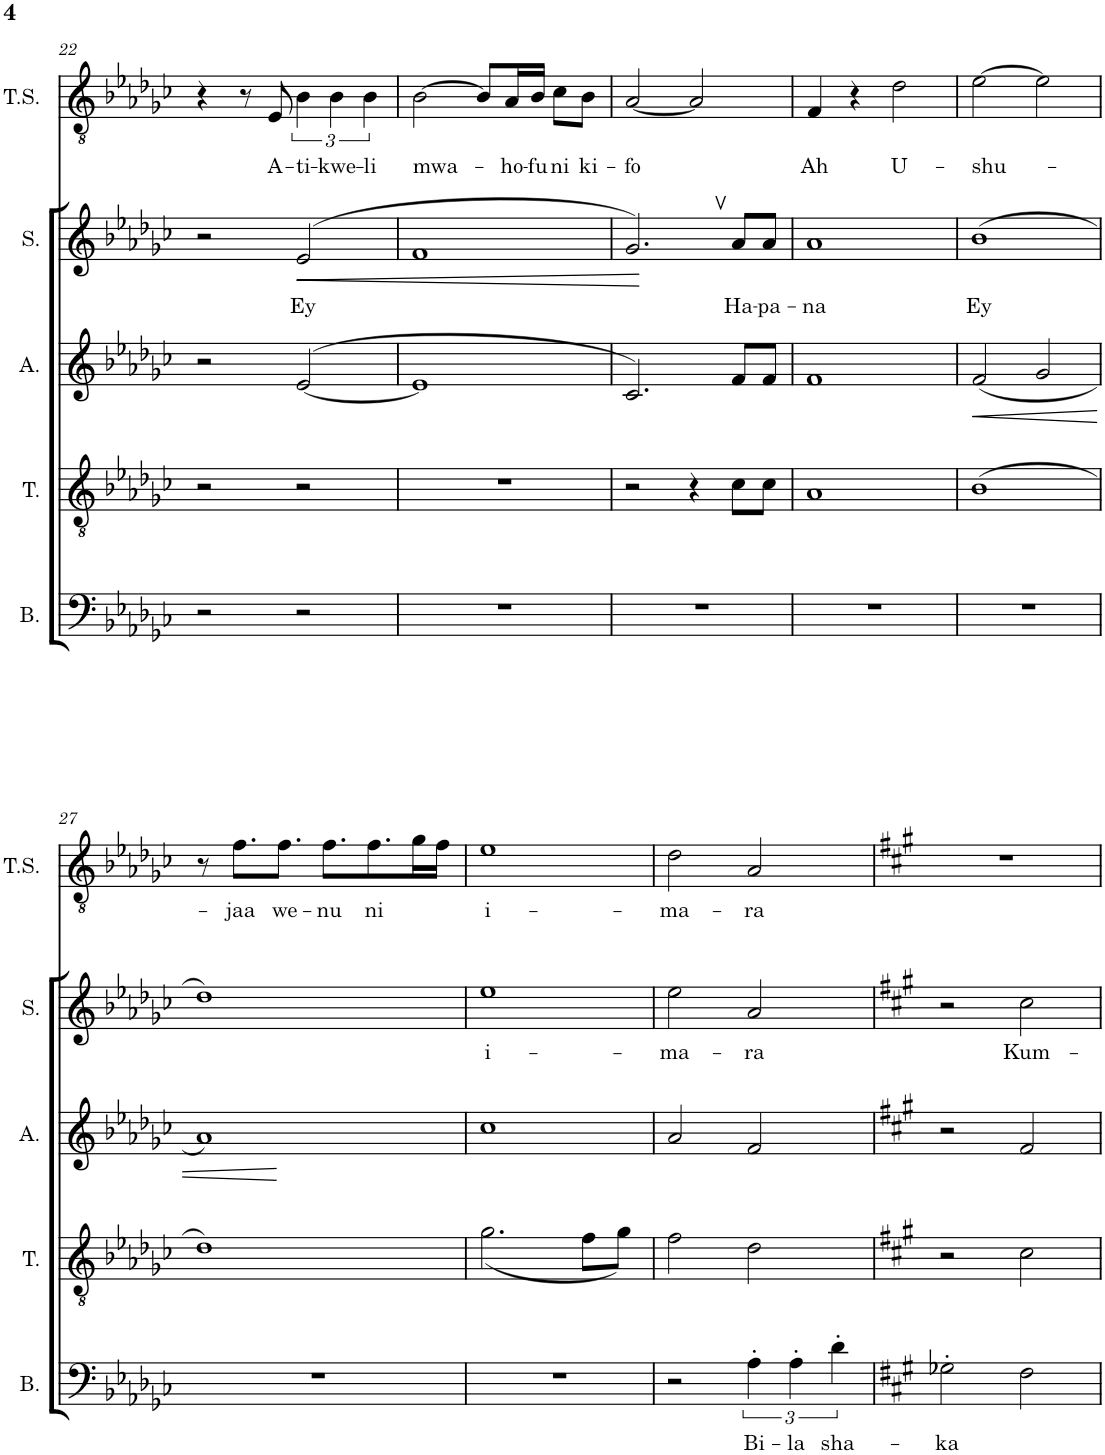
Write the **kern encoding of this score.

**kern	**text	**kern	**kern	**dynam	**kern	**text	**dynam	**kern	**text
*part5	*part5	*part4	*part3	*part3	*part2	*part2	*part2	*part1	*part1
*staff5	*staff5	*staff4	*staff3	*staff3	*staff2	*staff2	*staff2	*staff1	*staff1
*I"Bass	*	*I"Tenor	*I"Alto	*	*I"Soprano	*	*	*I"Tenor (Solo)	*
*I'B.	*	*I'T.	*I'A.	*	*I'S.	*	*	*I'T.S.	*
!!LO:PB:g=z
*clefF4	*	*clefGv2	*clefG2	*	*clefG2	*	*	*clefGv2	*
*k[b-e-a-d-g-c-]	*	*k[b-e-a-d-g-c-]	*k[b-e-a-d-g-c-]	*	*k[b-e-a-d-g-c-]	*	*	*k[b-e-a-d-g-c-]	*
*M4/4	*	*M4/4	*M4/4	*	*M4/4	*	*	*M4/4	*
=22	=22	=22	=22	=22	=22	=22	=22	=22	=22
2r	.	2r	2r	.	2r	.	.	4r	.
.	.	.	.	.	.	.	.	8r	.
!	!	!	!	!	!	!	!	!	!LO:LY:b
.	.	.	.	.	.	.	.	8E-/	A-
!	!	!	!	!	!	!LO:LY:b	!LO:HP:b	!	!LO:LY:b
2r	.	2r	(>[2e-/	.	(>2e-/	Ey	<	6B-\	-ti-
!	!	!	!	!	!	!	!	!	!LO:LY:b
.	.	.	.	.	.	.	.	6B-\	-kwe-
!	!	!	!	!	!	!	!	!	!LO:LY:b
.	.	.	.	.	.	.	.	6B-\	-li
=23	=23	=23	=23	=23	=23	=23	=23	=23	=23
!	!	!	!	!	!	!	!	!	!LO:LY:b
1r	.	1r	1e-]	.	1f	.	.	[2B-\	mwa-
.	.	.	.	.	.	.	.	8B-/L]	.
!	!	!	!	!	!	!	!	!	!LO:LY:b
.	.	.	.	.	.	.	.	16A-/L	-ho-
!	!	!	!	!	!	!	!	!	!LO:LY:b
.	.	.	.	.	.	.	.	16B-/JJ	-fu
!	!	!	!	!	!	!	!	!	!LO:LY:b
.	.	.	.	.	.	.	.	8c-\L	-ni
!	!	!	!	!	!	!	!	!	!LO:LY:b
.	.	.	.	.	.	.	.	8B-\J	ki-
=24	=24	=24	=24	=24	=24	=24	=24	=24	=24
!	!	!	!	!	!	!	!	!	!LO:LY:b
1r	.	2r	2.c-/)	.	2.g-/)	.	.	[2A-/	-fo
.	.	4r	.	.	.	.	.	2A-/]	.
!	!	!	!	!	!	!LO:LY:b	!	!	!
.	.	8c-\L	8f/L	.	8a-v/L	Ha-	[	.	.
!	!	!	!	!	!	!LO:LY:b	!	!	!
.	.	8c-\J	8f/J	.	8a-/J	-pa-	.	.	.
=25	=25	=25	=25	=25	=25	=25	=25	=25	=25
!	!	!	!	!	!	!LO:LY:b	!	!	!LO:LY:b
1r	.	1A-	1f	.	1a-	-na	.	4F/	Ah
.	.	.	.	.	.	.	.	4r	.
!	!	!	!	!	!	!	!	!	!LO:LY:b
.	.	.	.	.	.	.	.	2d-\	U-
=26	=26	=26	=26	=26	=26	=26	=26	=26	=26
!	!	!	!	!LO:HP:b	!	!LO:LY:b	!	!	!LO:LY:b
1r	.	(1B-	(2f/	<	(1b-	Ey	.	[2e-\	-shu-
.	.	.	2g-/	.	.	.	.	2e-\]	.
!!LO:LB:g=z
=27	=27	=27	=27	=27	=27	=27	=27	=27	=27
1r	.	1d-)	1a-)	.	1dd-)	.	.	8r	.
!	!	!	!	!	!	!	!	!	!LO:LY:b
.	.	.	.	.	.	.	.	8.f\L	-jaa
!	!	!	!	!	!	!	!	!	!LO:LY:b
.	.	.	.	.	.	.	.	8.f\J	we-
!	!	!	!	!	!	!	!	!	!LO:LY:b
.	.	.	.	.	.	.	.	8.f\L	-nu
!	!	!	!	!	!	!	!	!	!LO:LY:b
.	.	.	.	.	.	.	.	8.f\	ni
.	.	.	.	.	.	.	.	16g-\L	.
.	.	.	.	.	.	.	.	16f\JJ	.
.	.	.	.	[	.	.	.	.	.
=28	=28	=28	=28	=28	=28	=28	=28	=28	=28
!	!	!	!	!	!	!LO:LY:b	!	!	!LO:LY:b
1r	.	(<2.g-\	1cc-	.	1ee-	i-	.	1e-	i-
.	.	8f\L	.	.	.	.	.	.	.
.	.	8g-\J)	.	.	.	.	.	.	.
=29	=29	=29	=29	=29	=29	=29	=29	=29	=29
!	!	!	!	!	!	!LO:LY:b	!	!	!LO:LY:b
2r	.	2f\	2a-/	.	2ee-\	-ma-	.	2d-\	-ma-
!	!LO:LY:b	!	!	!	!	!LO:LY:b	!	!	!LO:LY:b
6A-'\	Bi-	2d-\	2f/	.	2a-/	-ra	.	2A-/	-ra
!	!LO:LY:b	!	!	!	!	!	!	!	!
6A-'\	-la	.	.	.	.	.	.	.	.
!	!LO:LY:b	!	!	!	!	!	!	!	!
6d-'\	sha-	.	.	.	.	.	.	.	.
=30	=30	=30	=30	=30	=30	=30	=30	=30	=30
*k[f#c#g#]	*	*k[f#c#g#]	*k[f#c#g#]	*	*k[f#c#g#]	*	*	*k[f#c#g#]	*
!	!LO:LY:b	!	!	!	!	!	!	!	!
2G-X'\	-ka	2r	2r	.	2r	.	.	1r	.
!	!	!	!	!	!	!LO:LY:b	!	!	!
2F#\	.	2c#\	2f#/	.	2cc#\	Kum-	.	.	.
=	=	=	=	=	=	=	=	=	=
*-	*-	*-	*-	*-	*-	*-	*-	*-	*-
